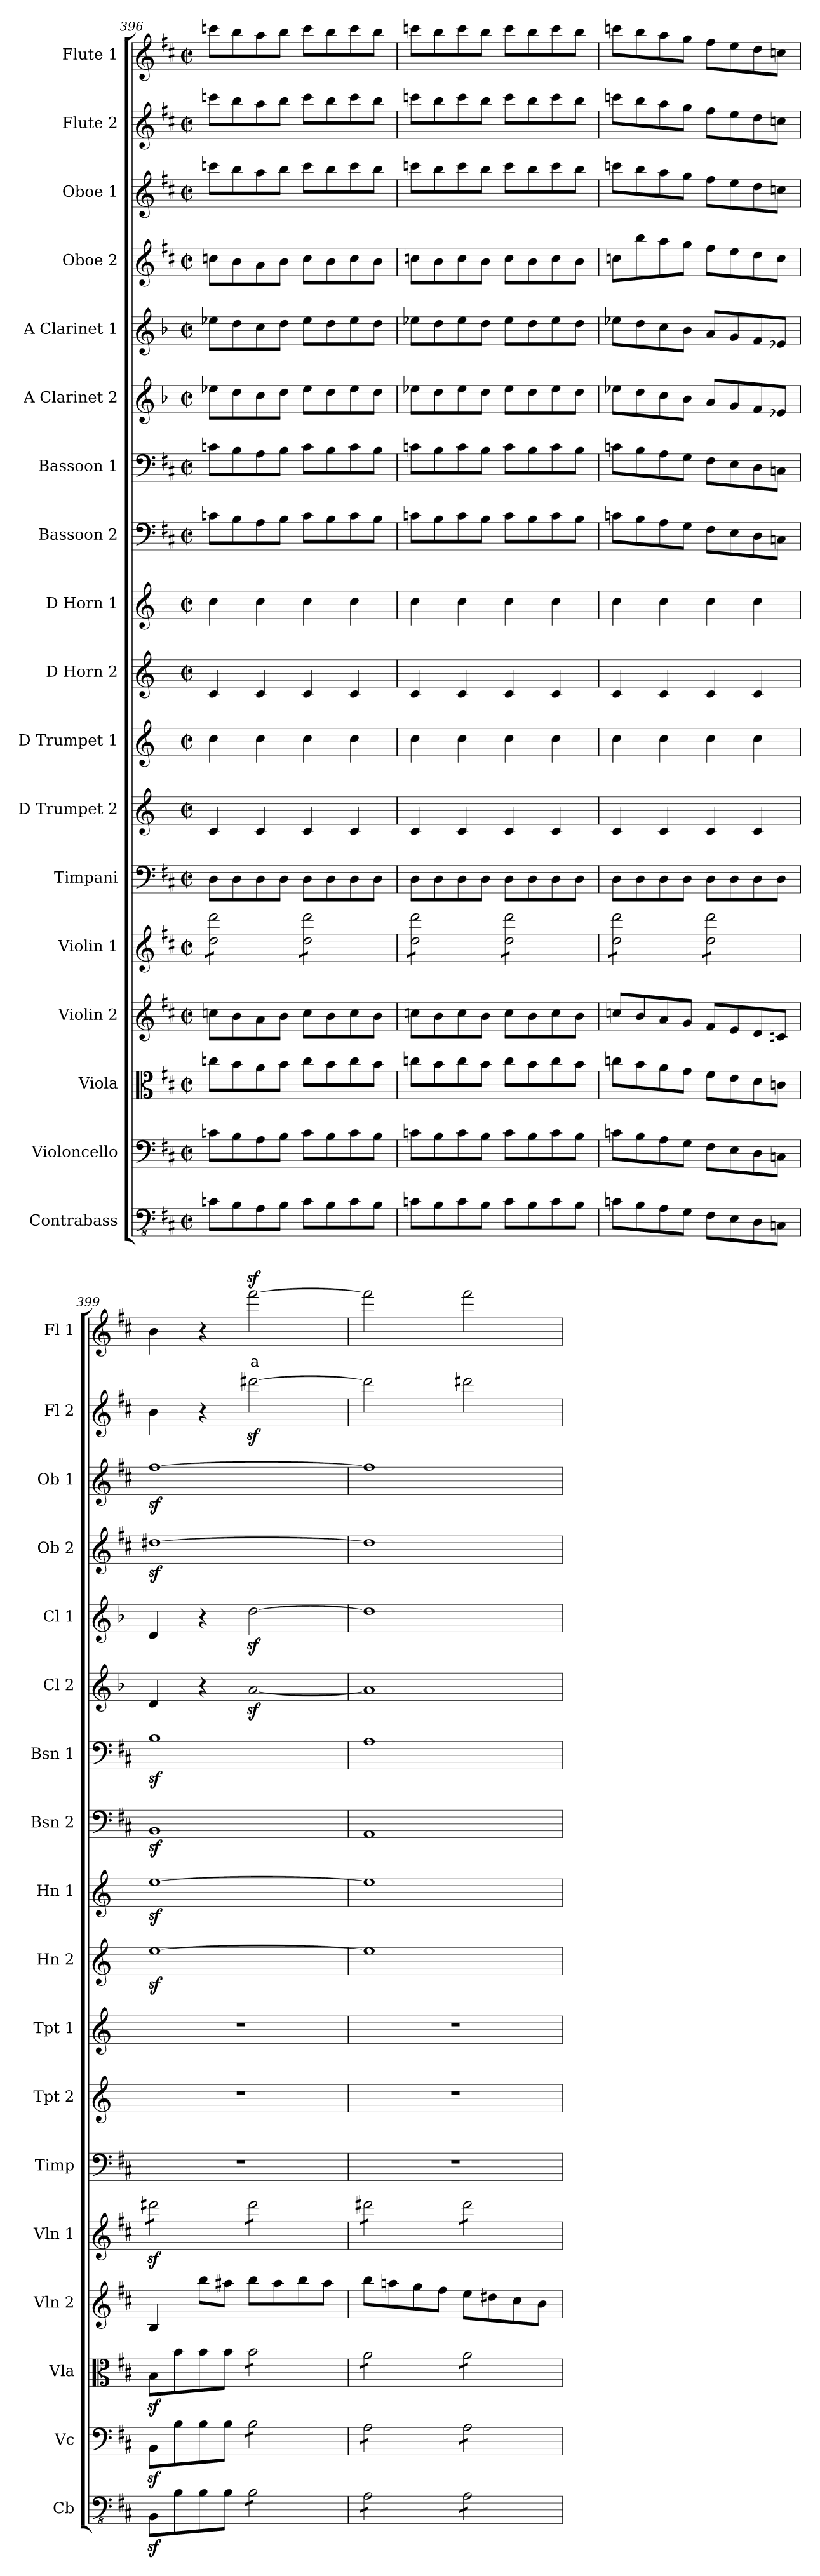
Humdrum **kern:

**kern	**kern	**kern	**kern	**kern	**kern	**kern	**kern	**kern	**kern	**kern	**kern	**kern	**kern	**kern	**kern	**kern	**kern	**text
*part18	*part17	*part16	*part15	*part14	*part13	*part12	*part11	*part10	*part9	*part8	*part7	*part6	*part5	*part4	*part3	*part2	*part1	*part1
*staff18	*staff17	*staff16	*staff15	*staff14	*staff13	*staff12	*staff11	*staff10	*staff9	*staff8	*staff7	*staff6	*staff5	*staff4	*staff3	*staff2	*staff1	*staff1
*I"Contrabass	*I"Violoncello	*I"Viola	*I"Violin 2	*I"Violin 1	*I"Timpani	*I"D Trumpet 2	*I"D Trumpet 1	*I"D Horn 2	*I"D Horn 1	*I"Bassoon 2	*I"Bassoon 1	*I"A Clarinet 2	*I"A Clarinet 1	*I"Oboe 2	*I"Oboe 1	*I"Flute 2	*I"Flute 1	*
*I'Cb	*I'Vc	*I'Vla	*I'Vln 2	*I'Vln 1	*I'Timp	*I'Tpt 2	*I'Tpt 1	*I'Hn 2	*I'Hn 1	*I'Bsn 2	*I'Bsn 1	*I'Cl 2	*I'Cl 1	*I'Ob 2	*I'Ob 1	*I'Fl 2	*I'Fl 1	*
!!LO:PB:g=z
*clefFv4	*clefF4	*clefC3	*clefG2	*clefG2	*clefF4	*clefG2	*clefG2	*clefG2	*clefG2	*clefF4	*clefF4	*clefG2	*clefG2	*clefG2	*clefG2	*clefG2	*clefG2	*
*	*	*	*	*	*	*ITrd-1c-2	*ITrd-1c-2	*ITrd6c10	*ITrd6c10	*	*	*ITrd2c3	*ITrd2c3	*	*	*	*	*
*k[f#c#]	*k[f#c#]	*k[f#c#]	*k[f#c#]	*k[f#c#]	*k[f#c#]	*k[f#c#]	*k[f#c#]	*k[f#c#]	*k[f#c#]	*k[f#c#]	*k[f#c#]	*k[f#c#]	*k[f#c#]	*k[f#c#]	*k[f#c#]	*k[f#c#]	*k[f#c#]	*
*M2/2	*M2/2	*M2/2	*M2/2	*M2/2	*M2/2	*M2/2	*M2/2	*M2/2	*M2/2	*M2/2	*M2/2	*M2/2	*M2/2	*M2/2	*M2/2	*M2/2	*M2/2	*
*met(c|)	*met(c|)	*met(c|)	*met(c|)	*met(c|)	*met(c|)	*met(c|)	*met(c|)	*met(c|)	*met(c|)	*met(c|)	*met(c|)	*met(c|)	*met(c|)	*met(c|)	*met(c|)	*met(c|)	*met(c|)	*
=396	=396	=396	=396	=396	=396	=396	=396	=396	=396	=396	=396	=396	=396	=396	=396	=396	=396	=396
*	*	*	*	*tremolo	*	*	*	*	*	*	*	*	*	*	*	*	*	*
8Cn\L	8cn\L	8ccn\L	8ccn\L	8dd\ 8ddd\L	8D\L	4d/	4dd\	4D/	4d\	8cn\L	8cn\L	8ccn\L	8ccn\L	8ccn\L	8cccn\L	8cccn\L	8cccn\L	.
8BB\	8B\	8b\	8b\	8dd\ 8ddd\	8D\	.	.	.	.	8B\	8B\	8b\	8b\	8b\	8bb\	8bb\	8bb\	.
8AA\	8A\	8a\	8a\	8dd\ 8ddd\	8D\	4d/	4dd\	4D/	4d\	8A\	8A\	8a\	8a\	8a\	8aa\	8aa\	8aa\	.
8BB\J	8B\J	8b\J	8b\J	8dd\ 8ddd\J	8D\J	.	.	.	.	8B\J	8B\J	8b\J	8b\J	8b\J	8bb\J	8bb\J	8bb\J	.
8C\L	8c\L	8cc\L	8cc\L	8dd\ 8ddd\L	8D\L	4d/	4dd\	4D/	4d\	8c\L	8c\L	8cc\L	8cc\L	8cc\L	8ccc\L	8ccc\L	8ccc\L	.
8BB\	8B\	8b\	8b\	8dd\ 8ddd\	8D\	.	.	.	.	8B\	8B\	8b\	8b\	8b\	8bb\	8bb\	8bb\	.
8C\	8c\	8cc\	8cc\	8dd\ 8ddd\	8D\	4d/	4dd\	4D/	4d\	8c\	8c\	8cc\	8cc\	8cc\	8ccc\	8ccc\	8ccc\	.
8BB\J	8B\J	8b\J	8b\J	8dd\ 8ddd\J	8D\J	.	.	.	.	8B\J	8B\J	8b\J	8b\J	8b\J	8bb\J	8bb\J	8bb\J	.
=397	=397	=397	=397	=397	=397	=397	=397	=397	=397	=397	=397	=397	=397	=397	=397	=397	=397	=397
8Cn\L	8cn\L	8ccn\L	8ccn\L	8dd\ 8ddd\L	8D\L	4d/	4dd\	4D/	4d\	8cn\L	8cn\L	8ccn\L	8ccn\L	8ccn\L	8cccn\L	8cccn\L	8cccn\L	.
8BB\	8B\	8b\	8b\	8dd\ 8ddd\	8D\	.	.	.	.	8B\	8B\	8b\	8b\	8b\	8bb\	8bb\	8bb\	.
8C\	8c\	8cc\	8cc\	8dd\ 8ddd\	8D\	4d/	4dd\	4D/	4d\	8c\	8c\	8cc\	8cc\	8cc\	8ccc\	8ccc\	8ccc\	.
8BB\J	8B\J	8b\J	8b\J	8dd\ 8ddd\J	8D\J	.	.	.	.	8B\J	8B\J	8b\J	8b\J	8b\J	8bb\J	8bb\J	8bb\J	.
8C\L	8c\L	8cc\L	8cc\L	8dd\ 8ddd\L	8D\L	4d/	4dd\	4D/	4d\	8c\L	8c\L	8cc\L	8cc\L	8cc\L	8ccc\L	8ccc\L	8ccc\L	.
8BB\	8B\	8b\	8b\	8dd\ 8ddd\	8D\	.	.	.	.	8B\	8B\	8b\	8b\	8b\	8bb\	8bb\	8bb\	.
8C\	8c\	8cc\	8cc\	8dd\ 8ddd\	8D\	4d/	4dd\	4D/	4d\	8c\	8c\	8cc\	8cc\	8cc\	8ccc\	8ccc\	8ccc\	.
8BB\J	8B\J	8b\J	8b\J	8dd\ 8ddd\J	8D\J	.	.	.	.	8B\J	8B\J	8b\J	8b\J	8b\J	8bb\J	8bb\J	8bb\J	.
=398	=398	=398	=398	=398	=398	=398	=398	=398	=398	=398	=398	=398	=398	=398	=398	=398	=398	=398
8Cn\L	8cn\L	8ccn\L	8ccn/L	8dd\ 8ddd\L	8D\L	4d/	4dd\	4D/	4d\	8cn\L	8cn\L	8ccn\L	8ccn\L	8ccn\L	8cccn\L	8cccn\L	8cccn\L	.
8BB\	8B\	8b\	8b/	8dd\ 8ddd\	8D\	.	.	.	.	8B\	8B\	8b\	8b\	8bb\	8bb\	8bb\	8bb\	.
8AA\	8A\	8a\	8a/	8dd\ 8ddd\	8D\	4d/	4dd\	4D/	4d\	8A\	8A\	8a\	8a\	8aa\	8aa\	8aa\	8aa\	.
8GG\J	8G\J	8g\J	8g/J	8dd\ 8ddd\J	8D\J	.	.	.	.	8G\J	8G\J	8g\J	8g\J	8gg\J	8gg\J	8gg\J	8gg\J	.
8FF#\L	8F#\L	8f#\L	8f#/L	8dd\ 8ddd\L	8D\L	4d/	4dd\	4D/	4d\	8F#\L	8F#\L	8f#/L	8f#/L	8ff#\L	8ff#\L	8ff#\L	8ff#\L	.
8EE\	8E\	8e\	8e/	8dd\ 8ddd\	8D\	.	.	.	.	8E\	8E\	8e/	8e/	8ee\	8ee\	8ee\	8ee\	.
8DD\	8D\	8d\	8d/	8dd\ 8ddd\	8D\	4d/	4dd\	4D/	4d\	8D\	8D\	8d/	8d/	8dd\	8dd\	8dd\	8dd\	.
8CCn\J	8Cn\J	8cn\J	8cn/J	8dd\ 8ddd\J	8D\J	.	.	.	.	8Cn\J	8Cn\J	8cn/J	8cn/J	8cc\J	8ccn\J	8ccn\J	8ccn\J	.
=399	=399	=399	=399	=399	=399	=399	=399	=399	=399	=399	=399	=399	=399	=399	=399	=399	=399	=399
8BBBz<\L	8BBz<\L	8Bz<\L	4B/	8ddd#Xz<\L	1r	1r	1r	[1f#z<	[1f#z<	1BBz<	1Bz<	4B/	4B/	[1dd#Xz<	[1ff#z<	4b\	4b\	.
8BB\	8B\	8b\	.	8ddd#Xz<\	.	.	.	.	.	.	.	.	.	.	.	.	.	.
8BB\	8B\	8b\	8bb\L	8ddd#Xz<\	.	.	.	.	.	.	.	4r	4r	.	.	4r	4r	.
8BB\J	8B\J	8b\J	8aa#X\J	8ddd#Xz<\J	.	.	.	.	.	.	.	.	.	.	.	.	.	.
!	!	!	!	!	!	!	!	!	!	!	!	!	!	!	!	!	!	!LO:LY:b:color=#FF0000
*tremolo	*	*	*	*	*	*	*	*	*	*	*	*	*	*	*	*	*	*
*	*tremolo	*	*	*	*	*	*	*	*	*	*	*	*	*	*	*	*	*
*	*	*tremolo	*	*	*	*	*	*	*	*	*	*	*	*	*	*	*	*
8BB\L	8B\L	8b\L	8bb\L	8ddd#\L	.	.	.	.	.	.	.	[2f#z</	[2bz<\	.	.	[2ddd#Xz<\	[2fff#z<\	a
8BB\	8B\	8b\	8aa#\	8ddd#\	.	.	.	.	.	.	.	.	.	.	.	.	.	.
8BB\	8B\	8b\	8bb\	8ddd#\	.	.	.	.	.	.	.	.	.	.	.	.	.	.
8BB\J	8B\J	8b\J	8aa#\J	8ddd#\J	.	.	.	.	.	.	.	.	.	.	.	.	.	.
=400	=400	=400	=400	=400	=400	=400	=400	=400	=400	=400	=400	=400	=400	=400	=400	=400	=400	=400
8AA\L	8A\L	8a\L	8bb\L	8ddd#X\L	1r	1r	1r	1f#]	1f#]	1AA	1A	1f#]	1b]	1dd#]	1ff#]	2ddd#\]	2fff#\]	.
8AA\	8A\	8a\	8aan\	8ddd#X\	.	.	.	.	.	.	.	.	.	.	.	.	.	.
8AA\	8A\	8a\	8gg\	8ddd#X\	.	.	.	.	.	.	.	.	.	.	.	.	.	.
8AA\J	8A\J	8a\J	8ff#\J	8ddd#X\J	.	.	.	.	.	.	.	.	.	.	.	.	.	.
8AA\L	8A\L	8a\L	8ee\L	8ddd#\L	.	.	.	.	.	.	.	.	.	.	.	2ddd#X\	2fff#\	.
8AA\	8A\	8a\	8dd#X\	8ddd#\	.	.	.	.	.	.	.	.	.	.	.	.	.	.
8AA\	8A\	8a\	8cc#\	8ddd#\	.	.	.	.	.	.	.	.	.	.	.	.	.	.
8AA\J	8A\J	8a\J	8b\J	8ddd#\J	.	.	.	.	.	.	.	.	.	.	.	.	.	.
*	*	*	*	*Xtremolo	*	*	*	*	*	*	*	*	*	*	*	*	*	*
*	*	*Xtremolo	*	*	*	*	*	*	*	*	*	*	*	*	*	*	*	*
*	*Xtremolo	*	*	*	*	*	*	*	*	*	*	*	*	*	*	*	*	*
*Xtremolo	*	*	*	*	*	*	*	*	*	*	*	*	*	*	*	*	*	*
=	=	=	=	=	=	=	=	=	=	=	=	=	=	=	=	=	=	=
*-	*-	*-	*-	*-	*-	*-	*-	*-	*-	*-	*-	*-	*-	*-	*-	*-	*-	*-
